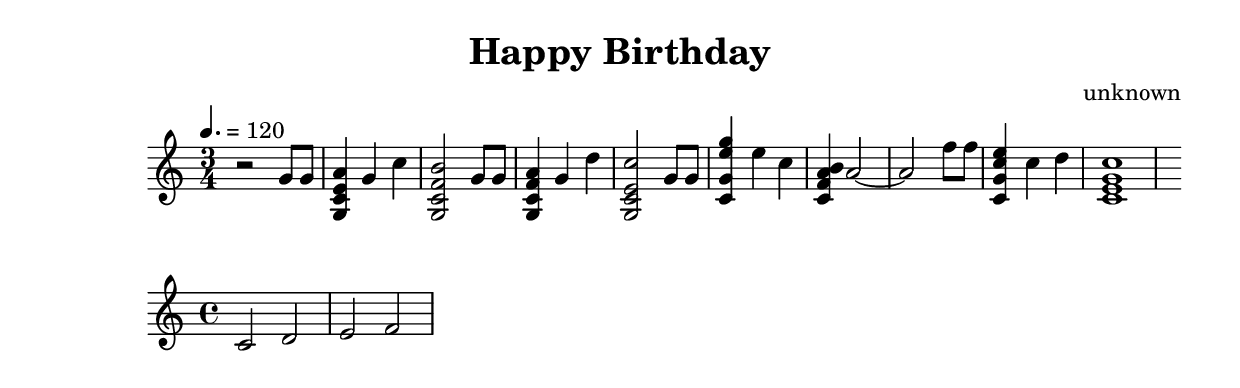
\header {
  title = "Happy Birthday"
  composer = "unknown"
}
\score {
  \relative c' {
  \time 3/4
  \tempo 4. = 120
    r2 g'8 g8 
    <g, c e a>4 g' c
    <g, c f b>2 g'8 g8
    <g, c f a>4 g'4 d'4
    <g,, c e c'>2 g'8 g8
    <c, g' e' g>4 e'4 c4
    <c, f a b>4 a'2 ~
    a2 f'8 f8
    <c, g' c e>4 c'4 d4
    <c, e g c>1
  }
  \layout {}
  \midi {}
}

\score {
\relative c' {
   c2 d e f
}
}